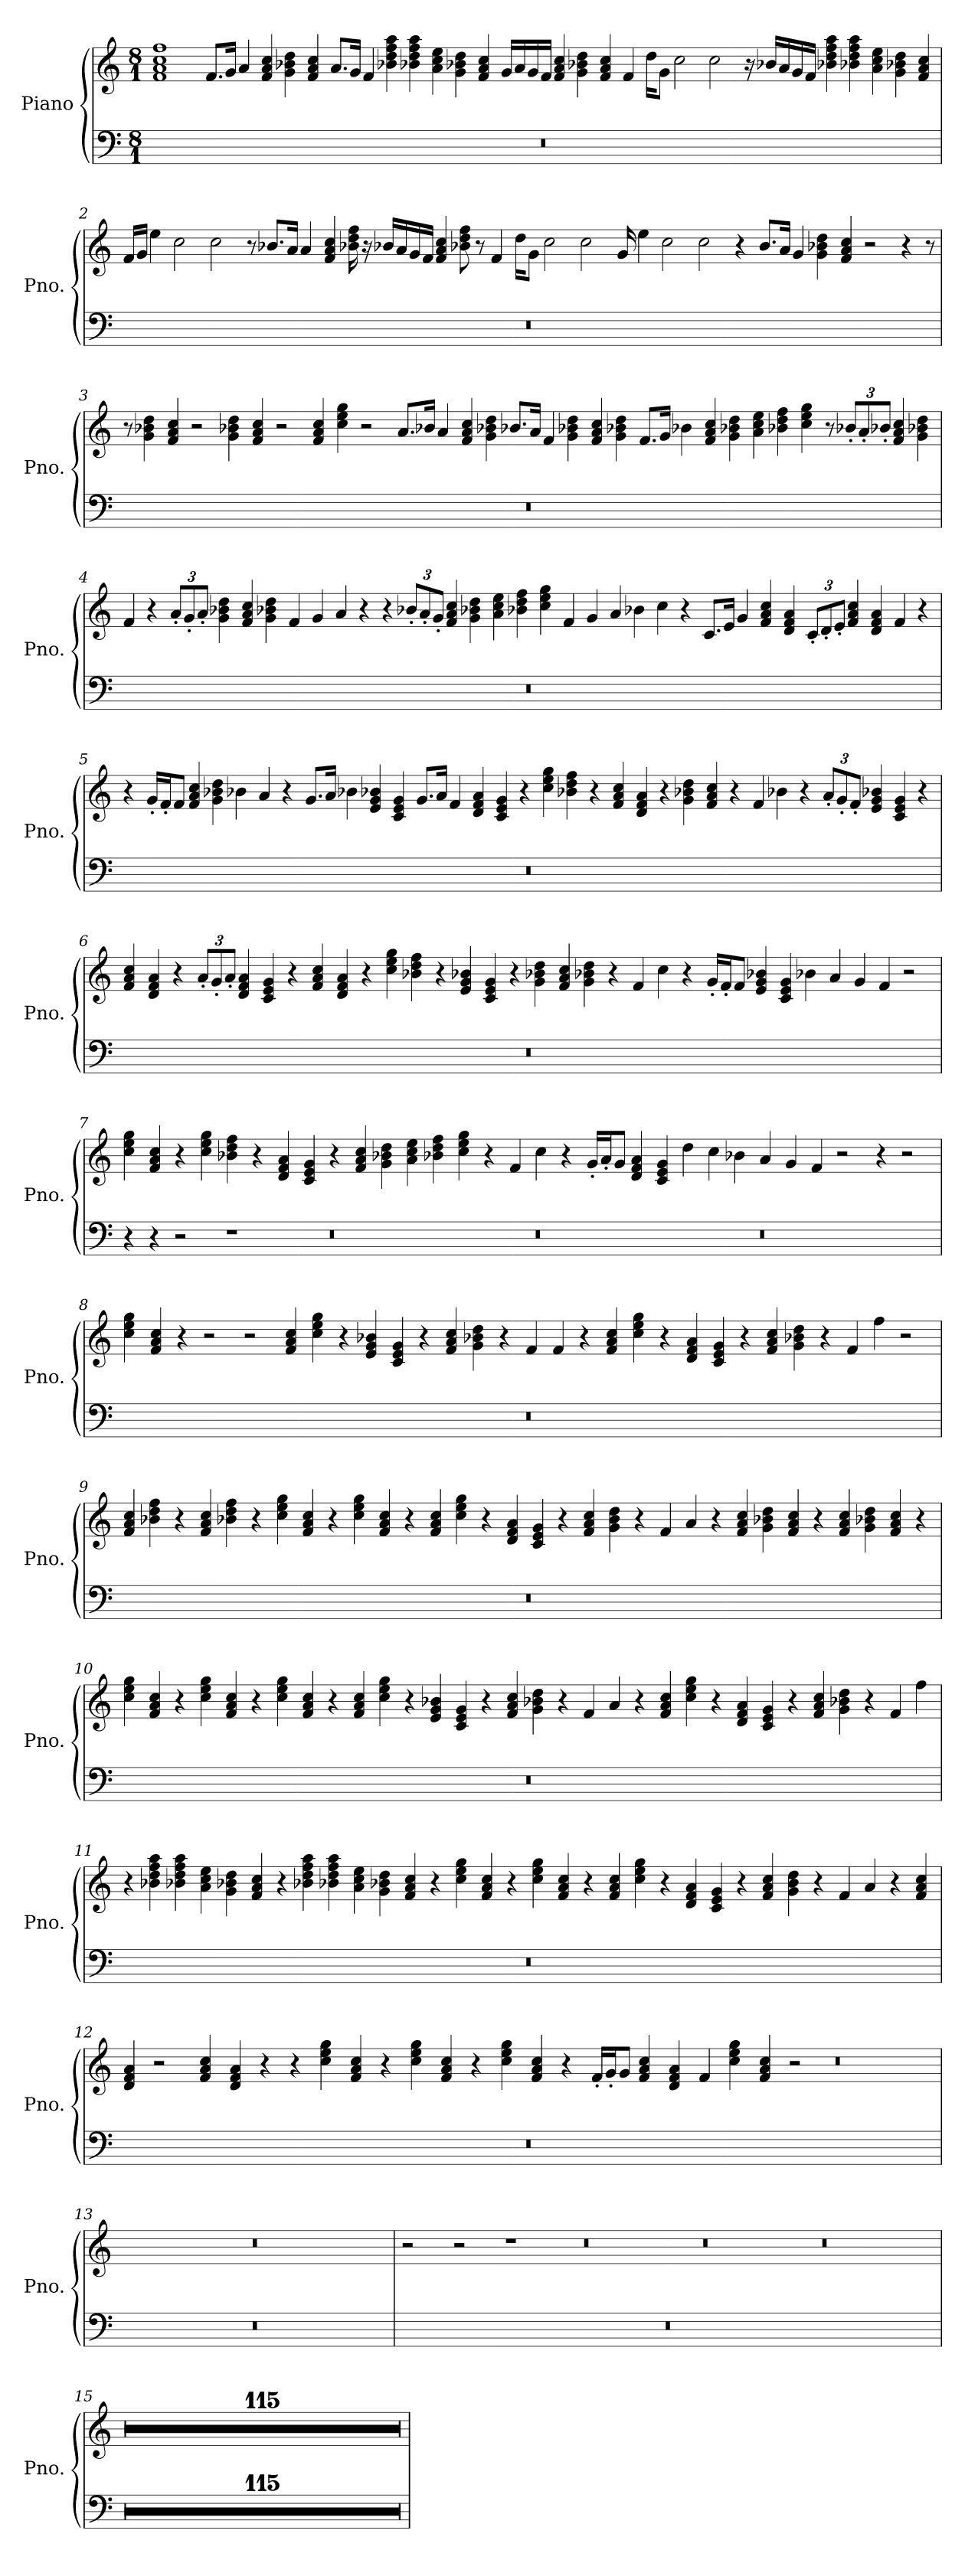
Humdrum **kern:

**kern	**kern
*part1	*part1
*staff2	*staff1
*I"Piano	*
*I'Pno.	*
*clefF4	*clefG2
*k[]	*k[]
*M8/1	*M8/1
=1	=1
000r	1f 1a 1cc 1ff
.	8.f/L
.	16g/Jk
.	4a/
.	4f/ 4a/ 4cc/
.	4g\ 4b-X\ 4dd\
.	4f/ 4a/ 4cc/
.	8.a/L
.	16g/Jk
.	4f/
.	4b-X\ 4dd\ 4ff\ 4aa\
.	4b-X\ 4dd\ 4ff\ 4aa\
.	4a\ 4cc\ 4ee\
.	4g\ 4b-X\ 4dd\
.	4f/ 4a/ 4cc/
.	16g/LL
.	16a/
.	16g/
.	16f/JJ
.	4f/ 4a/ 4cc/
.	4g\ 4b-X\ 4dd\
.	4f/ 4a/ 4cc/
.	4f/
.	16dd\KL
.	8g\J
.	2cc\
.	2cc\
.	16r
.	16b-X/LL
.	16a/
.	16g/
.	16f/JJ
.	4b-X\ 4dd\ 4ff\ 4aa\
.	4b-X\ 4dd\ 4ff\ 4aa\
.	4a\ 4cc\ 4ee\
.	4g\ 4b-X\ 4dd\
.	4f/ 4a/ 4cc/
!!LO:LB:g=z
=2	=2
000r	16f/LL
.	16g/JJ
.	4ee\
.	2cc\
.	2cc\
.	8r
.	8.b-X/L
.	16a/Jk
.	4a/
.	4f/ 4a/ 4cc/
.	16b-X\ 16dd\ 16ff\
.	16r
.	16b-X/LL
.	16a/
.	16g/
.	16f/JJ
.	4f/ 4a/ 4cc/
.	8b-X\ 8dd\ 8ff\
.	8r
.	4f/
.	16dd\KL
.	8g\J
.	2cc\
.	2cc\
.	16g/
.	4ee\
.	2cc\
.	2cc\
.	4r
.	8.b-/L
.	16a/Jk
.	4g/
.	4g\ 4b-X\ 4dd\
.	4f/ 4a/ 4cc/
.	2r
.	4r
.	8r
!!LO:LB:g=z
=3	=3
000r	8r
.	4g\ 4b-X\ 4dd\
.	4f/ 4a/ 4cc/
.	2r
.	4g\ 4b-X\ 4dd\
.	4f/ 4a/ 4cc/
.	2r
.	4f/ 4a/ 4cc/
.	4cc\ 4ee\ 4gg\
.	2r
.	8.a/L
.	16b-X/Jk
.	4a/
.	4f/ 4a/ 4cc/
.	4g\ 4b-X\ 4dd\
.	8.b-X/L
.	16a/Jk
.	4f/
.	4g\ 4b-X\ 4dd\
.	4f/ 4a/ 4cc/
.	4g\ 4b-X\ 4dd\
.	8.f/L
.	16g/Jk
.	4b-X\
.	4f/ 4a/ 4cc/
.	4g\ 4b-X\ 4dd\
.	4a\ 4cc\ 4ee\
.	4b-X\ 4dd\ 4ff\
.	4cc\ 4ee\ 4gg\
.	8r
*	*Xbrackettup
.	12b-X'/L
.	12a'/
.	12b-X'/J
.	4f/ 4a/ 4cc/
.	4g\ 4b-X\ 4dd\
!!LO:LB:g=z
=4	=4
000r	4f/
.	4r
.	12a'/L
.	12g'/
.	12a'/J
.	4g\ 4b-X\ 4dd\
.	4f/ 4a/ 4cc/
.	4g\ 4b-X\ 4dd\
.	4f/
.	4g/
.	4a/
.	4r
.	4r
.	12b-X'/L
.	12a'/
.	12g'/J
.	4f/ 4a/ 4cc/
.	4g\ 4b-X\ 4dd\
.	4a\ 4cc\ 4ee\
.	4b-X\ 4dd\ 4ff\
.	4cc\ 4ee\ 4gg\
.	4f/
.	4g/
.	4a/
.	4b-X\
.	4cc\
.	4r
.	8.c/L
.	16e/Jk
.	4g/
.	4f/ 4a/ 4cc/
.	4d/ 4f/ 4a/
.	12c'/L
.	12d'/
.	12e'/J
.	4f/ 4a/ 4cc/
.	4d/ 4f/ 4a/
.	4f/
.	4r
!!LO:LB:g=z
=5	=5
000r	4r
.	16g'/LL
.	16f'/J
.	8f/J
.	4f/ 4a/ 4cc/
.	4g\ 4b-X\ 4dd\
.	4b-X\
.	4a/
.	4r
.	8.g/L
.	16a/Jk
.	4b-X\
.	4e/ 4g/ 4b-X/
.	4c/ 4e/ 4g/
.	8.g/L
.	16a/Jk
.	4f/
.	4d/ 4f/ 4a/
.	4c/ 4e/ 4g/
.	4r
.	4cc\ 4ee\ 4gg\
.	4b-X\ 4dd\ 4ff\
.	4r
.	4f/ 4a/ 4cc/
.	4d/ 4f/ 4a/
.	4r
.	4g\ 4b-X\ 4dd\
.	4f/ 4a/ 4cc/
.	4r
.	4f/
.	4b-X\
.	4r
.	12a'/L
.	12g'/
.	12f'/J
.	4e/ 4g/ 4b-X/
.	4c/ 4e/ 4g/
.	4r
!!LO:LB:g=z
=6	=6
000r	4f/ 4a/ 4cc/
.	4d/ 4f/ 4a/
.	4r
.	12a'/L
.	12g'/
.	12a'/J
.	4d/ 4f/ 4a/
.	4c/ 4e/ 4g/
.	4r
.	4f/ 4a/ 4cc/
.	4d/ 4f/ 4a/
.	4r
.	4cc\ 4ee\ 4gg\
.	4b-X\ 4dd\ 4ff\
.	4r
.	4e/ 4g/ 4b-X/
.	4c/ 4e/ 4g/
.	4r
.	4g\ 4b-X\ 4dd\
.	4f/ 4a/ 4cc/
.	4g\ 4b-X\ 4dd\
.	4r
.	4f/
.	4cc\
.	4r
.	16g'/LL
.	16f'/J
.	8f/J
.	4e/ 4g/ 4b-X/
.	4c/ 4e/ 4g/
.	4b-X\
.	4a/
.	4g/
.	4f/
.	2r
!!LO:PB:g=z
=7	=7
4r	4cc\ 4ee\ 4gg\
4r	4f/ 4a/ 4cc/
2r	4r
.	4cc\ 4ee\ 4gg\
1r	4b-X\ 4dd\ 4ff\
.	4r
.	4d/ 4f/ 4a/
.	4c/ 4e/ 4g/
0r	4r
.	4f/ 4a/ 4cc/
.	4g\ 4b-X\ 4dd\
.	4a\ 4cc\ 4ee\
.	4b-X\ 4dd\ 4ff\
.	4cc\ 4ee\ 4gg\
.	4r
.	4f/
0r	4cc\
.	4r
.	16g'/LL
.	16a'/J
.	8g/J
.	4d/ 4f/ 4a/
.	4c/ 4e/ 4g/
.	4dd\
.	4cc\
.	4b-X\
0r	4a/
.	4g/
.	4f/
.	2r
.	4r
.	2r
!!LO:LB:g=z
=8	=8
000r	4cc\ 4ee\ 4gg\
.	4f/ 4a/ 4cc/
.	4r
.	2r
.	2r
.	4f/ 4a/ 4cc/
.	4cc\ 4ee\ 4gg\
.	4r
.	4e/ 4g/ 4b-X/
.	4c/ 4e/ 4g/
.	4r
.	4f/ 4a/ 4cc/
.	4g\ 4b-X\ 4dd\
.	4r
.	4f/
.	4f/
.	4r
.	4f/ 4a/ 4cc/
.	4cc\ 4ee\ 4gg\
.	4r
.	4d/ 4f/ 4a/
.	4c/ 4e/ 4g/
.	4r
.	4f/ 4a/ 4cc/
.	4g\ 4b-X\ 4dd\
.	4r
.	4f/
.	4ff\
.	2r
!!LO:LB:g=z
=9	=9
000r	4f/ 4a/ 4cc/
.	4b-X\ 4dd\ 4ff\
.	4r
.	4f/ 4a/ 4cc/
.	4b-X\ 4dd\ 4ff\
.	4r
.	4cc\ 4ee\ 4gg\
.	4f/ 4a/ 4cc/
.	4r
.	4cc\ 4ee\ 4gg\
.	4f/ 4a/ 4cc/
.	4r
.	4f/ 4a/ 4cc/
.	4cc\ 4ee\ 4gg\
.	4r
.	4d/ 4f/ 4a/
.	4c/ 4e/ 4g/
.	4r
.	4f/ 4a/ 4cc/
.	4g\ 4b-\ 4dd\
.	4r
.	4f/
.	4a/
.	4r
.	4f/ 4a/ 4cc/
.	4g\ 4b-X\ 4dd\
.	4f/ 4a/ 4cc/
.	4r
.	4f/ 4a/ 4cc/
.	4g\ 4b-X\ 4dd\
.	4f/ 4a/ 4cc/
.	4r
!!LO:LB:g=z
=10	=10
000r	4cc\ 4ee\ 4gg\
.	4f/ 4a/ 4cc/
.	4r
.	4cc\ 4ee\ 4gg\
.	4f/ 4a/ 4cc/
.	4r
.	4cc\ 4ee\ 4gg\
.	4f/ 4a/ 4cc/
.	4r
.	4f/ 4a/ 4cc/
.	4cc\ 4ee\ 4gg\
.	4r
.	4e/ 4g/ 4b-X/
.	4c/ 4e/ 4g/
.	4r
.	4f/ 4a/ 4cc/
.	4g\ 4b-X\ 4dd\
.	4r
.	4f/
.	4a/
.	4r
.	4f/ 4a/ 4cc/
.	4cc\ 4ee\ 4gg\
.	4r
.	4d/ 4f/ 4a/
.	4c/ 4e/ 4g/
.	4r
.	4f/ 4a/ 4cc/
.	4g\ 4b-X\ 4dd\
.	4r
.	4f/
.	4ff\
!!LO:LB:g=z
=11	=11
000r	4r
.	4b-X\ 4dd\ 4ff\ 4aa\
.	4b-X\ 4dd\ 4ff\ 4aa\
.	4a\ 4cc\ 4ee\
.	4g\ 4b-X\ 4dd\
.	4f/ 4a/ 4cc/
.	4r
.	4b-X\ 4dd\ 4ff\ 4aa\
.	4b-X\ 4dd\ 4ff\ 4aa\
.	4a\ 4cc\ 4ee\
.	4g\ 4b-X\ 4dd\
.	4f/ 4a/ 4cc/
.	4r
.	4cc\ 4ee\ 4gg\
.	4f/ 4a/ 4cc/
.	4r
.	4cc\ 4ee\ 4gg\
.	4f/ 4a/ 4cc/
.	4r
.	4f/ 4a/ 4cc/
.	4cc\ 4ee\ 4gg\
.	4r
.	4d/ 4f/ 4a/
.	4c/ 4e/ 4g/
.	4r
.	4f/ 4a/ 4cc/
.	4g\ 4b-\ 4dd\
.	4r
.	4f/
.	4a/
.	4r
.	4f/ 4a/ 4cc/
!!LO:LB:g=z
=12	=12
000r	4d/ 4f/ 4a/
.	2r
.	4f/ 4a/ 4cc/
.	4d/ 4f/ 4a/
.	4r
.	4r
.	4cc\ 4ee\ 4gg\
.	4f/ 4a/ 4cc/
.	4r
.	4cc\ 4ee\ 4gg\
.	4f/ 4a/ 4cc/
.	4r
.	4cc\ 4ee\ 4gg\
.	4f/ 4a/ 4cc/
.	4r
.	16f'/LL
.	16g'/J
.	8g/J
.	4f/ 4a/ 4cc/
.	4d/ 4f/ 4a/
.	4f/
.	4cc\ 4ee\ 4gg\
.	4f/ 4a/ 4cc/
.	2r
.	0r
=13	=13
000r	000r
!!LO:LB:g=z
=14	=14
000r	2r
.	2r
.	1r
.	0r
.	0r
.	0r
=15	=15
000r	000r
=16	=16
000r	000r
!!LO:PB:g=z
=17	=17
000r	000r
=18	=18
000r	000r
=19	=19
000r	000r
=20	=20
000r	000r
!!LO:LB:g=z
=21	=21
000r	000r
=22	=22
000r	000r
=23	=23
000r	000r
=24	=24
000r	000r
!!LO:LB:g=z
=25	=25
000r	000r
=26	=26
000r	000r
=27	=27
000r	000r
=28	=28
000r	000r
!!LO:LB:g=z
=29	=29
000r	000r
=30	=30
000r	000r
=31	=31
000r	000r
=32	=32
000r	000r
!!LO:LB:g=z
=33	=33
000r	000r
=34	=34
000r	000r
=35	=35
000r	000r
=36	=36
000r	000r
!!LO:LB:g=z
=37	=37
000r	000r
=38	=38
000r	000r
=39	=39
000r	000r
=40	=40
000r	000r
!!LO:LB:g=z
=41	=41
000r	000r
=42	=42
000r	000r
=43	=43
000r	000r
=44	=44
000r	000r
!!LO:PB:g=z
=45	=45
000r	000r
=46	=46
000r	000r
=47	=47
000r	000r
=48	=48
000r	000r
!!LO:LB:g=z
=49	=49
000r	000r
=50	=50
000r	000r
=51	=51
000r	000r
=52	=52
000r	000r
!!LO:LB:g=z
=53	=53
000r	000r
=54	=54
000r	000r
=55	=55
000r	000r
=56	=56
000r	000r
!!LO:LB:g=z
=57	=57
000r	000r
=58	=58
000r	000r
=59	=59
000r	000r
=60	=60
000r	000r
!!LO:LB:g=z
=61	=61
000r	000r
=62	=62
000r	000r
=63	=63
000r	000r
=64	=64
000r	000r
!!LO:LB:g=z
=65	=65
000r	000r
=66	=66
000r	000r
=67	=67
000r	000r
=68	=68
000r	000r
!!LO:LB:g=z
=69	=69
000r	000r
=70	=70
000r	000r
=71	=71
000r	000r
=72	=72
000r	000r
!!LO:PB:g=z
=73	=73
000r	000r
=74	=74
000r	000r
=75	=75
000r	000r
=76	=76
000r	000r
!!LO:LB:g=z
=77	=77
000r	000r
=78	=78
000r	000r
=79	=79
000r	000r
=80	=80
000r	000r
!!LO:LB:g=z
=81	=81
000r	000r
=82	=82
000r	000r
=83	=83
000r	000r
=84	=84
000r	000r
!!LO:LB:g=z
=85	=85
000r	000r
=86	=86
000r	000r
=87	=87
000r	000r
=88	=88
000r	000r
!!LO:LB:g=z
=89	=89
000r	000r
=90	=90
000r	000r
=91	=91
000r	000r
=92	=92
000r	000r
!!LO:LB:g=z
=93	=93
000r	000r
=94	=94
000r	000r
=95	=95
000r	000r
=96	=96
000r	000r
!!LO:LB:g=z
=97	=97
000r	000r
=98	=98
000r	000r
=99	=99
000r	000r
=100	=100
000r	000r
!!LO:PB:g=z
=101	=101
000r	000r
=102	=102
000r	000r
=103	=103
000r	000r
=104	=104
000r	000r
!!LO:LB:g=z
=105	=105
000r	000r
=106	=106
000r	000r
=107	=107
000r	000r
=108	=108
000r	000r
!!LO:LB:g=z
=109	=109
000r	000r
=110	=110
000r	000r
=111	=111
000r	000r
=112	=112
000r	000r
!!LO:LB:g=z
=113	=113
000r	000r
=114	=114
000r	000r
=115	=115
000r	000r
=116	=116
000r	000r
!!LO:LB:g=z
=117	=117
000r	000r
=118	=118
000r	000r
=119	=119
000r	000r
=120	=120
000r	000r
!!LO:LB:g=z
=121	=121
000r	000r
=122	=122
000r	000r
=123	=123
000r	000r
=124	=124
000r	000r
!!LO:LB:g=z
=125	=125
000r	000r
=126	=126
000r	000r
=127	=127
000r	000r
=128	=128
000r	000r
!!LO:PB:g=z
=129	=129
000r	000r
=	=
*-	*-
